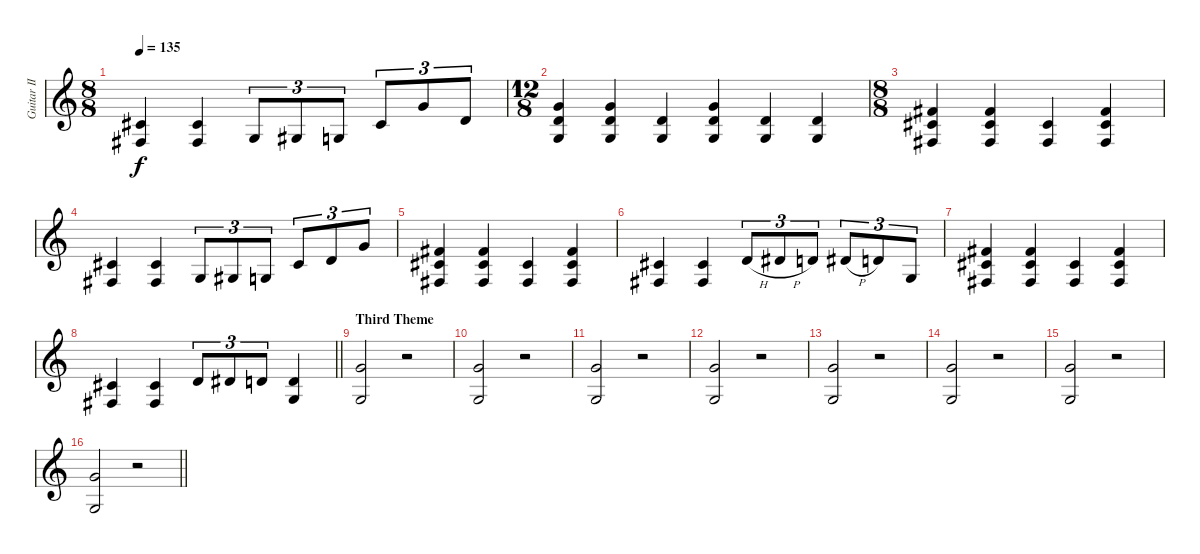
\track ("Guitar II" "Guitar II") {instrument distortionguitar}
\staff {score}
\tuning (D4 A3 F3 C3 G2 D2) {hide}
\ts (8 8)
\tempo 135
\clef g2
\ks c
(6.5{pm} 4.6{pm}).4{dy f} (6.5{pm} 4.6{pm}).4 5.6.8{tu (3 2)} 6.6.8{tu (3 2)} 5.6.8{tu (3 2)} 6.5.8{tu (3 2)} 7.4.8{tu (3 2)} 7.5.8{tu (3 2)} |
\ts (12 8)
(7.4 7.5 5.6).4 (7.4 7.5 5.6).4 (7.5{pm} 5.6{pm}).4 (7.4 7.5 5.6).4 (7.5{pm} 5.6{pm}).4 (7.5{pm} 5.6{pm}).4 |
\ts (8 8)
(6.4 6.5 4.6).4 (6.4 6.5 4.6).4 (6.5{pm} 4.6{pm}).4 (6.4 6.5 4.6).4 |
(6.5{pm} 4.6{pm}).4 (6.5{pm} 4.6{pm}).4 5.6.8{tu (3 2)} 6.6.8{tu (3 2)} 5.6.8{tu (3 2)} 6.5.8{tu (3 2)} 7.5.8{tu (3 2)} 7.4.8{tu (3 2)} |
(6.4 6.5 4.6).4 (6.4 6.5 4.6).4 (6.5{pm} 4.6{pm}).4 (6.4 6.5 4.6).4 |
(6.5{pm} 4.6{pm}).4 (6.5{pm} 4.6{pm}).4 7.5{h}.8{tu (3 2)} 8.5{h}.8{tu (3 2)} 7.5.8{tu (3 2)} 8.5{h}.8{tu (3 2)} 7.5.8{tu (3 2)} 5.6.8{tu (3 2)} |
(6.4 6.5 4.6).4 (6.4 6.5 4.6).4 (6.5{pm} 4.6{pm}).4 (6.4 6.5 4.6).4 |
\barLineRight lightlight
(6.5{pm} 4.6{pm}).4 (6.5{pm} 4.6{pm}).4 7.5.8{tu (3 2)} 8.5.8{tu (3 2)} 7.5.8{tu (3 2)} (7.5{pm} 5.6{pm}).4 |
\section ("" "Third Theme")
(7.4 5.6).2{volume 3} r.2 |
(7.4 5.6).2 r.2 |
(7.4 5.6).2 r.2 |
(7.4 5.6).2 r.2 |
(7.4 5.6).2 r.2 |
(7.4 5.6).2 r.2 |
(7.4 5.6).2 r.2 |
\barLineRight lightlight
(7.4 5.6).2 r.2
